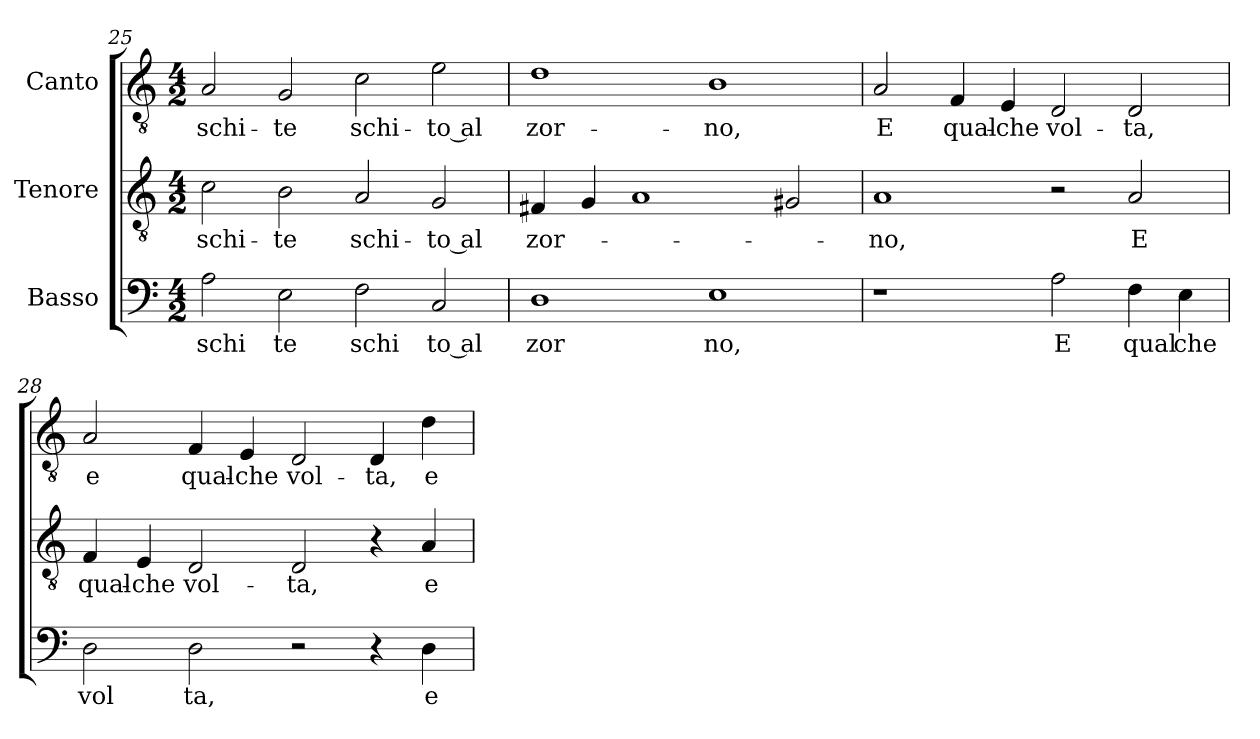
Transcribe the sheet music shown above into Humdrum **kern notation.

**kern	**text	**kern	**text	**kern	**text
*part3	*part3	*part2	*part2	*part1	*part1
*staff3	*staff3	*staff2	*staff2	*staff1	*staff1
*I"Basso	*	*I"Tenore	*	*I"Canto	*
*clefF4	*	*clefGv2	*	*clefGv2	*
*M4/2	*	*M4/2	*	*M4/2	*
=25	=25	=25	=25	=25	=25
!	!LO:LY:b:cj	!	!LO:LY:b:cj	!	!LO:LY:b:cj
2A\	schi	2c\	schi-	2A/	schi-
!	!LO:LY:b:cj	!	!LO:LY:b:cj	!	!LO:LY:b:cj
2E\	te	2B\	-te	2G/	-te
!	!LO:LY:b:cj	!	!LO:LY:b:cj	!	!LO:LY:b:cj
2F\	schi	2A/	schi-	2c\	schi-
!	!LO:LY:b:rj	!	!LO:LY:b:rj	!	!LO:LY:b:rj
2C/	to al	2G/	-to al	2e\	-to al
=26	=26	=26	=26	=26	=26
!	!LO:LY:b:cj	!	!LO:LY:b	!	!LO:LY:b:cj
1D	zor	4F#X/	zor-	1d	zor-
.	.	4G/	.	.	.
.	.	1A	.	.	.
!	!LO:LY:b:cj	!	!	!	!LO:LY:b:cj
1E	no,	.	.	1B	-no,
.	.	2G#/	.	.	.
=27	=27	=27	=27	=27	=27
!	!	!	!LO:LY:b:cj	!	!LO:LY:b:cj
1r	.	1A	-no,	2A/	E
!	!	!	!	!	!LO:LY:b:cj
.	.	.	.	4F/	qual-
!	!	!	!	!	!LO:LY:b:cj
.	.	.	.	4E/	-che
!	!LO:LY:b:cj	!	!	!	!LO:LY:b:cj
2A\	E	2r	.	2D/	vol-
!	!LO:LY:b:cj	!	!LO:LY:b:cj	!	!LO:LY:b:cj
4F\	qual	2A/	E	2D/	-ta,
!	!LO:LY:b:cj	!	!	!	!
4E\	che	.	.	.	.
=28	=28	=28	=28	=28	=28
!	!LO:LY:b:cj	!	!LO:LY:b:cj	!	!LO:LY:b:cj
2D\	vol	4F/	qual-	2A/	e
!	!	!	!LO:LY:b:cj	!	!
.	.	4E/	-che	.	.
!	!LO:LY:b:cj	!	!LO:LY:b:cj	!	!LO:LY:b:cj
2D\	ta,	2D/	vol-	4F/	qual-
!	!	!	!	!	!LO:LY:b:cj
.	.	.	.	4E/	-che
!	!	!	!LO:LY:b:cj	!	!LO:LY:b:cj
2r	.	2D/	-ta,	2D/	vol-
!	!	!	!	!	!LO:LY:b:cj
4r	.	4r	.	4D/	-ta,
!	!LO:LY:b:cj	!	!LO:LY:b:cj	!	!LO:LY:b:cj
4D\	e	4A/	e	4d\	e
=	=	=	=	=	=
*-	*-	*-	*-	*-	*-
